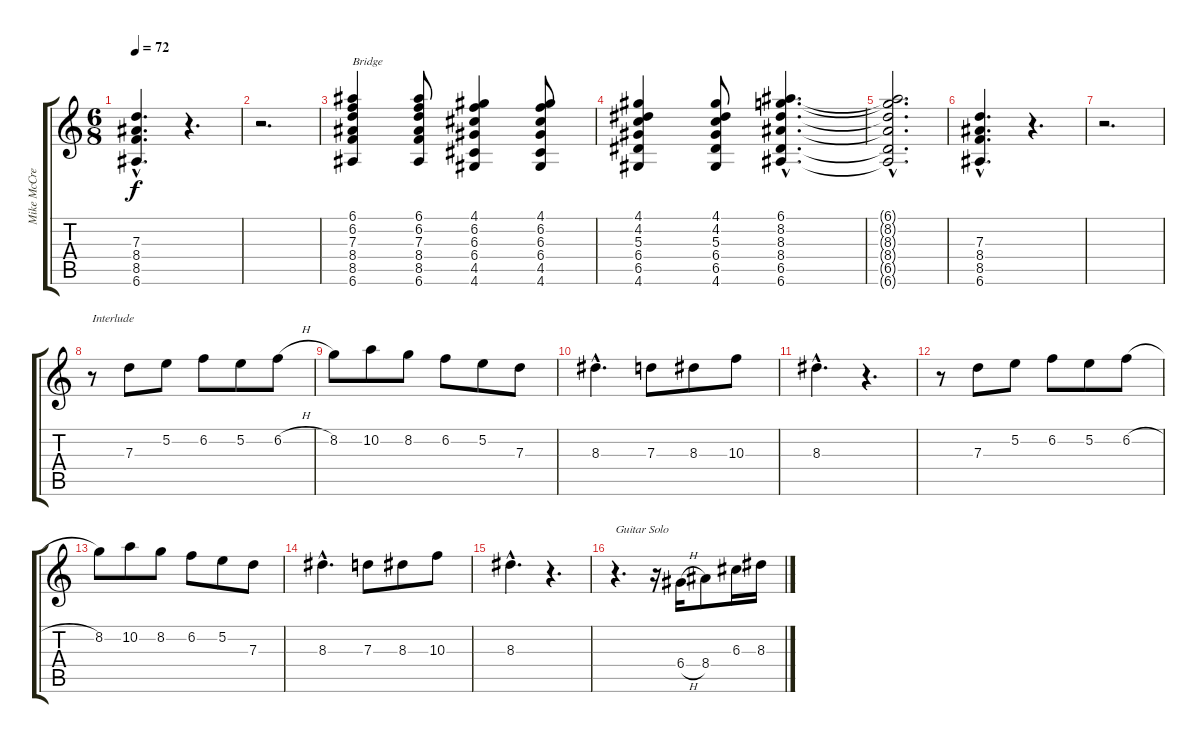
\track ("Mike McCready" "Mike McCre") {instrument distortionguitar}
\staff {score tabs}
\tuning (E4 B3 G3 D3 A2 E2) {hide}
\ts (6 8)
\tempo 72
\clef g2
\ks c
(7.3{hac} 8.4{hac} 8.5{hac} 6.6{hac}).4{d dy f} r.4{d} |
r.2{d} |
(6.1 6.2 7.3 8.4 8.5 6.6).4{txt "Bridge"} (6.1 6.2 7.3 8.4 8.5 6.6).8 (4.1 6.2 6.3 6.4 4.5 4.6).4 (4.1 6.2 6.3 6.4 4.5 4.6).8 |
(4.1 4.2 5.3 6.4 6.5 4.6).4 (4.1 4.2 5.3 6.4 6.5 4.6).8 (6.1{hac} 8.2{hac} 8.3{hac} 8.4{hac} 6.5{hac} 6.6{hac}).4{d} |
(6.1{hac t} 8.2{hac t} 8.3{hac t} 8.4{hac t} 6.5{hac t} 6.6{hac t}).2{d} |
(7.3{hac} 8.4{hac} 8.5{hac} 6.6{hac}).4{d} r.4{d} |
r.2{d} |
r.8{txt "Interlude"} 7.3.8 5.2.8 6.2.8 5.2.8 6.2{h}.8 |
8.2.8 10.2.8 8.2.8 6.2.8 5.2.8 7.3.8 |
8.3{hac}.4{d} 7.3.8 8.3.8 10.3.8 |
8.3{hac}.4{d} r.4{d} |
r.8 7.3.8 5.2.8 6.2.8 5.2.8 6.2{h}.8 |
8.2.8 10.2.8 8.2.8 6.2.8 5.2.8 7.3.8 |
8.3{hac}.4{d} 7.3.8 8.3.8 10.3.8 |
8.3{hac}.4{d} r.4{d} |
r.4{d txt "Guitar Solo"} r.16 6.4{h}.16 8.4.8 6.3.16 8.3.16
